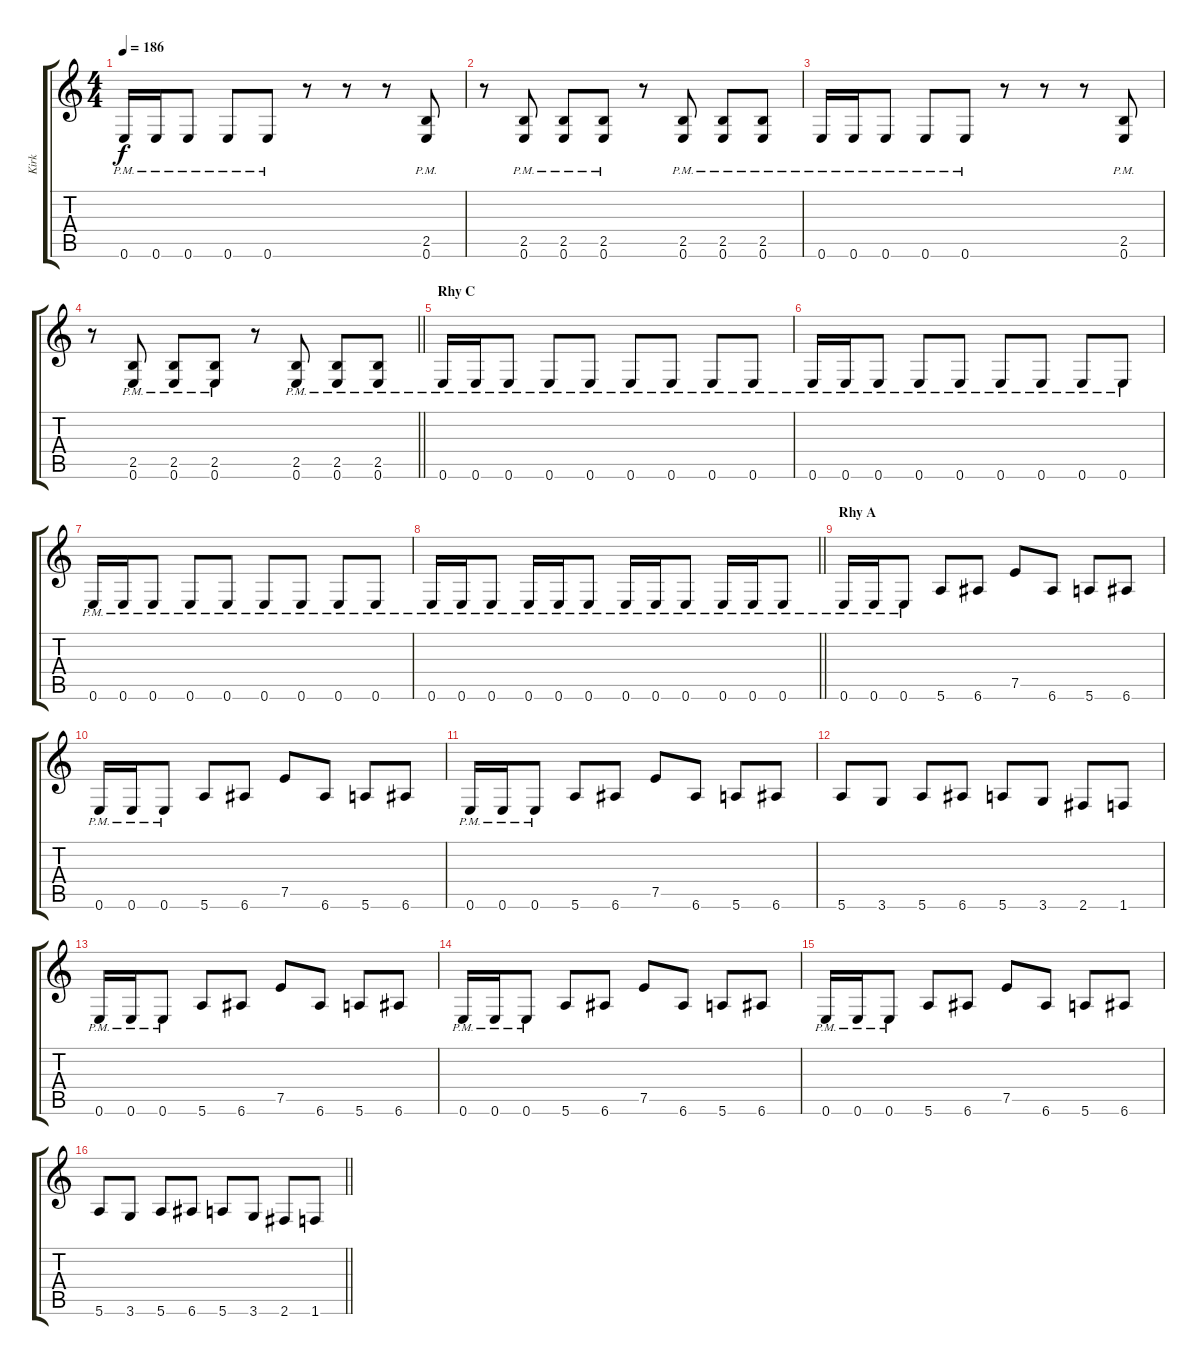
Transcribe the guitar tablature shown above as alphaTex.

\track ("Kirk" "Kirk") {instrument distortionguitar}
\staff {score tabs}
\tuning (E4 B3 G3 D3 A2 E2) {hide}
\ts (4 4)
\tempo 186
\clef g2
\ks c
0.6{pm}.16{dy f} 0.6{pm}.16 0.6{pm}.8 0.6{pm}.8 0.6{pm}.8 r.8 r.8 r.8 (2.5{pm} 0.6{pm}).8 |
r.8 (2.5{pm} 0.6{pm}).8 (2.5{pm} 0.6{pm}).8 (2.5{pm} 0.6{pm}).8 r.8 (2.5{pm} 0.6{pm}).8 (2.5{pm} 0.6{pm}).8 (2.5{pm} 0.6).8 |
0.6{pm}.16 0.6{pm}.16 0.6{pm}.8 0.6{pm}.8 0.6{pm}.8 r.8 r.8 r.8 (2.5{pm} 0.6{pm}).8 |
\barLineRight lightlight
r.8 (2.5{pm} 0.6{pm}).8 (2.5{pm} 0.6{pm}).8 (2.5{pm} 0.6{pm}).8 r.8 (2.5{pm} 0.6{pm}).8 (2.5{pm} 0.6{pm}).8 (2.5{pm} 0.6).8 |
\section ("" "Rhy C")
0.6{pm}.16 0.6{pm}.16 0.6{pm}.8 0.6{pm}.8 0.6{pm}.8 0.6{pm}.8 0.6{pm}.8 0.6{pm}.8 0.6{pm}.8 |
0.6{pm}.16 0.6{pm}.16 0.6{pm}.8 0.6{pm}.8 0.6{pm}.8 0.6{pm}.8 0.6{pm}.8 0.6{pm}.8 0.6{pm}.8 |
0.6{pm}.16 0.6{pm}.16 0.6{pm}.8 0.6{pm}.8 0.6{pm}.8 0.6{pm}.8 0.6{pm}.8 0.6{pm}.8 0.6{pm}.8 |
\barLineRight lightlight
0.6{pm}.16 0.6{pm}.16 0.6{pm}.8 0.6{pm}.16 0.6{pm}.16 0.6{pm}.8 0.6{pm}.16 0.6{pm}.16 0.6{pm}.8 0.6{pm}.16 0.6{pm}.16 0.6{pm}.8 |
\section ("" "Rhy A")
0.6{pm}.16 0.6{pm}.16 0.6{pm}.8 5.6.8 6.6.8 7.5.8 6.6.8 5.6.8 6.6.8 |
0.6{pm}.16 0.6{pm}.16 0.6{pm}.8 5.6.8 6.6.8 7.5.8 6.6.8 5.6.8 6.6.8 |
0.6{pm}.16 0.6{pm}.16 0.6{pm}.8 5.6.8 6.6.8 7.5.8 6.6.8 5.6.8 6.6.8 |
5.6.8 3.6.8 5.6.8 6.6.8 5.6.8 3.6.8 2.6.8 1.6.8 |
0.6{pm}.16 0.6{pm}.16 0.6{pm}.8 5.6.8 6.6.8 7.5.8 6.6.8 5.6.8 6.6.8 |
0.6{pm}.16 0.6{pm}.16 0.6{pm}.8 5.6.8 6.6.8 7.5.8 6.6.8 5.6.8 6.6.8 |
0.6{pm}.16 0.6{pm}.16 0.6{pm}.8 5.6.8 6.6.8 7.5.8 6.6.8 5.6.8 6.6.8 |
\barLineRight lightlight
5.6.8 3.6.8 5.6.8 6.6.8 5.6.8 3.6.8 2.6.8 1.6.8
